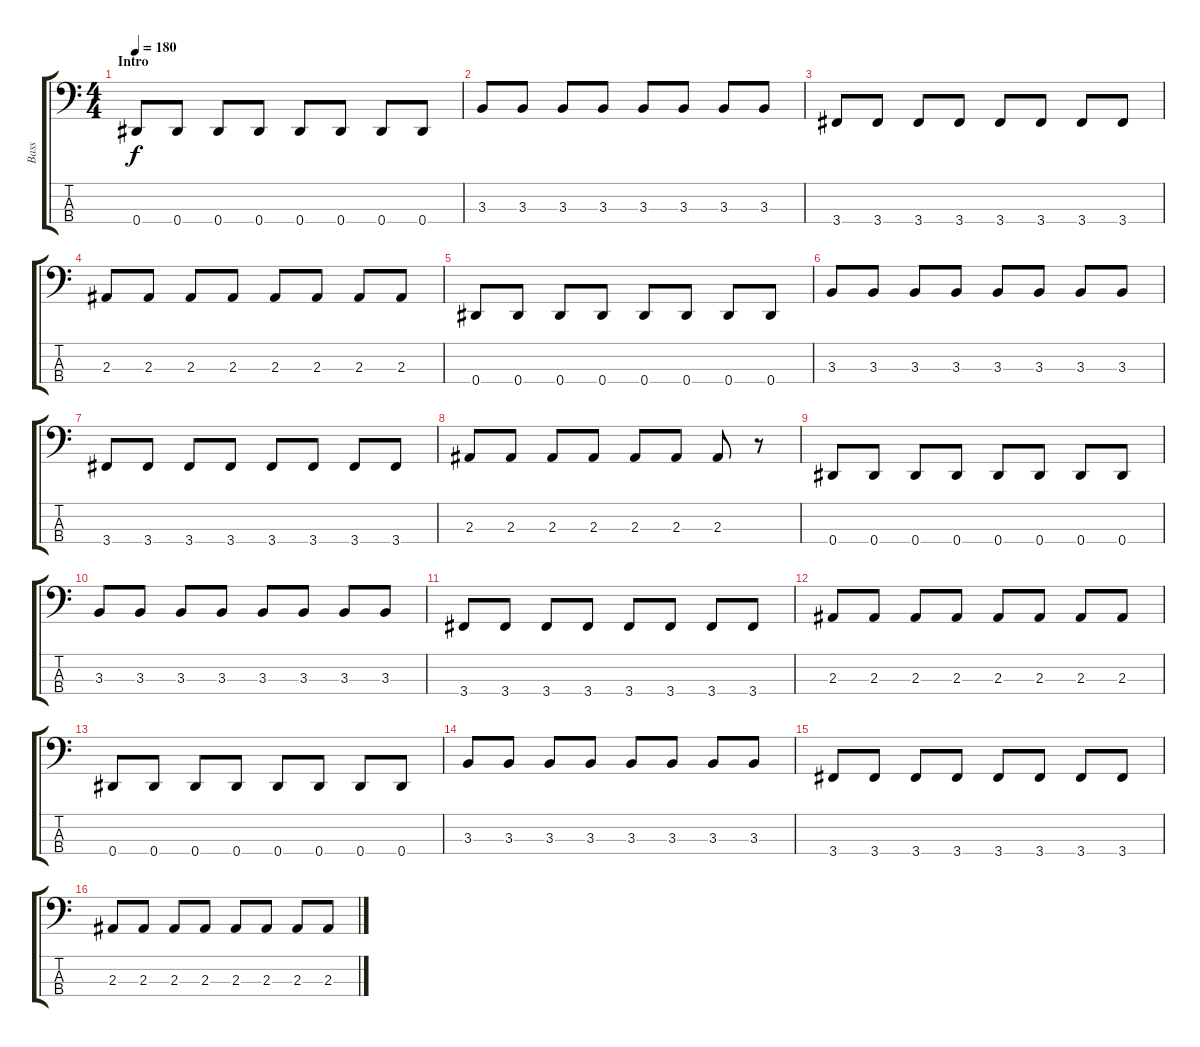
\track ("Bass" "Bass") {instrument electricbasspick}
\staff {score tabs}
\tuning (Gb2 Db2 Ab1 Eb1) {hide}
\ts (4 4)
\section ("" "Intro")
\tempo 180
\clef f4
\ks c
0.4.8{dy f instrument electricbasspick} 0.4.8 0.4.8 0.4.8 0.4.8 0.4.8 0.4.8 0.4.8 |
3.3.8 3.3.8 3.3.8 3.3.8 3.3.8 3.3.8 3.3.8 3.3.8 |
3.4.8 3.4.8 3.4.8 3.4.8 3.4.8 3.4.8 3.4.8 3.4.8 |
2.3.8 2.3.8 2.3.8 2.3.8 2.3.8 2.3.8 2.3.8 2.3.8 |
0.4.8 0.4.8 0.4.8 0.4.8 0.4.8 0.4.8 0.4.8 0.4.8 |
3.3.8 3.3.8 3.3.8 3.3.8 3.3.8 3.3.8 3.3.8 3.3.8 |
3.4.8 3.4.8 3.4.8 3.4.8 3.4.8 3.4.8 3.4.8 3.4.8 |
2.3.8 2.3.8 2.3.8 2.3.8 2.3.8 2.3.8 2.3.8 r.8 |
0.4.8 0.4.8 0.4.8 0.4.8 0.4.8 0.4.8 0.4.8 0.4.8 |
3.3.8 3.3.8 3.3.8 3.3.8 3.3.8 3.3.8 3.3.8 3.3.8 |
3.4.8 3.4.8 3.4.8 3.4.8 3.4.8 3.4.8 3.4.8 3.4.8 |
2.3.8 2.3.8 2.3.8 2.3.8 2.3.8 2.3.8 2.3.8 2.3.8 |
0.4.8 0.4.8 0.4.8 0.4.8 0.4.8 0.4.8 0.4.8 0.4.8 |
3.3.8 3.3.8 3.3.8 3.3.8 3.3.8 3.3.8 3.3.8 3.3.8 |
3.4.8 3.4.8 3.4.8 3.4.8 3.4.8 3.4.8 3.4.8 3.4.8 |
2.3.8 2.3.8 2.3.8 2.3.8 2.3.8 2.3.8 2.3.8 2.3.8
